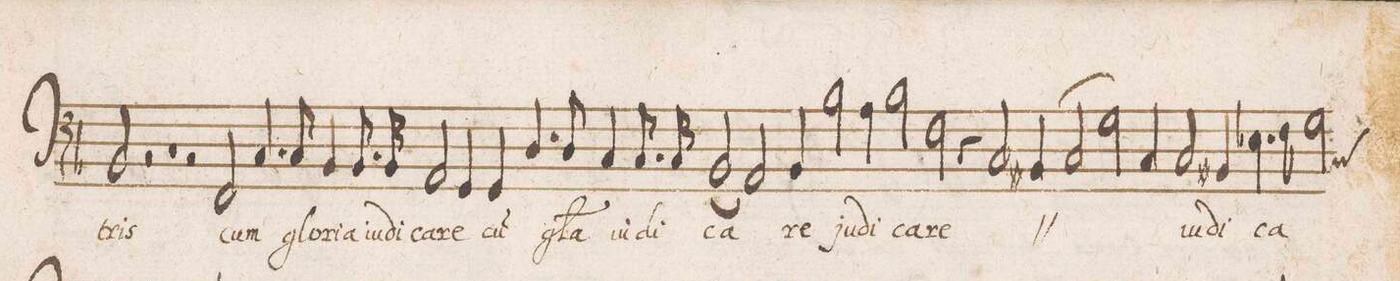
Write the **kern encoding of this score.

**kern	**text
*I"BASVS	*
*clefF4	*
*k[b-]	*
*met(C|)	*
*M2/1	*
=111-	=111-
2BB-/	-tris
2r	.
1r	.
=112-	=112-
2r	.
2FF/	cum
4.C/	glo-
8C/	-ri-
4BB-/	-a
8.BB-/	iu-
16BB-/	-di-
=113-	=113-
2AA/	-ca-
4GG/	-re
4GG/	cu(m)
4.D/	gl(o-
8D/	-ri-
4C/	-a)
8.C/	iu-
16C/	-di-
=114-	=114-
(2BB-/	-ca-
2AA/)	.
4BB-/	-re
2B-\	ju-
4A\	-di-
=115-	=115-
2B-\	-ca-
2F\	-re
4r	.
*	*ij
2C/	ju-
4BBn/	-di-
=116-	=116-
(2C/	-ca-
2G\)	.
4C/	-re
*	*Xij
2C/	iu-
4BBn/	-di-
=117-	=117-
4.E-X\	-ca-
8F\	.
2G\	.
*-	*-
